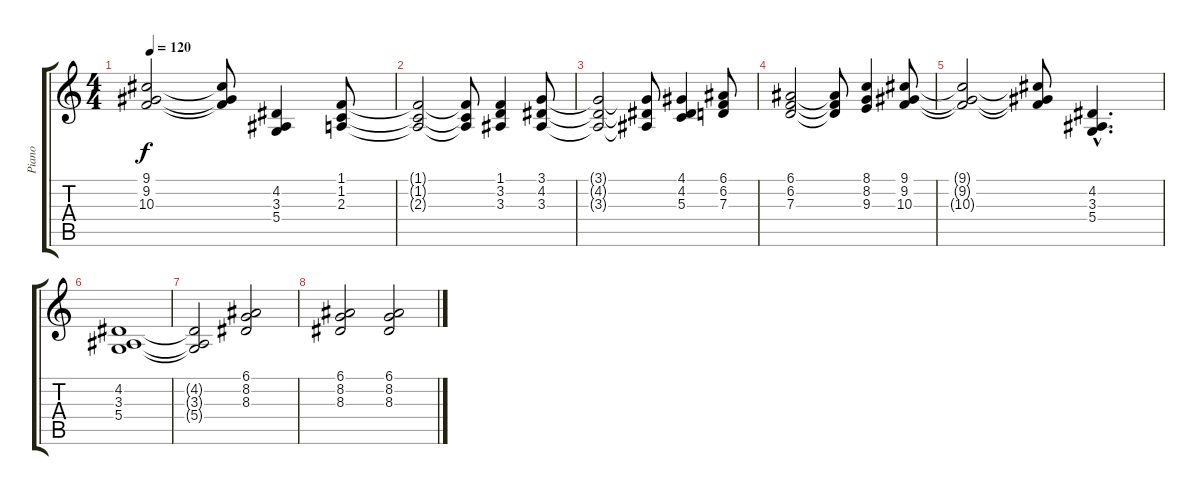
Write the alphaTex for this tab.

\track ("Piano" "Piano") {instrument acousticgrandpiano}
\staff {score tabs}
\tuning (E4 B3 G3 D3 A2 E2) {hide}
\ts (4 4)
\tempo 120
\clef g2
\ks c
(9.1{t} 9.2{t} 10.3{t}).2{dy f} (9.1{t} 9.2{t} 10.3{t}).8 (4.2 3.3 5.4).4 (1.1 1.2 2.3).8 |
(1.1{t} 1.2{t} 2.3{t}).2 (1.1{t} 1.2{t} 2.3{t}).8 (1.1 3.2 3.3).4 (3.1 4.2 3.3).8 |
(3.1{t} 4.2{t} 3.3{t}).2 (3.1{t} 4.2{t} 3.3{t}).8 (4.1 4.2 5.3).4 (6.1 6.2 7.3).8 |
(6.1 6.2 7.3).2 (6.1{t} 6.2{t} 7.3{t}).8 (8.1 8.2 9.3).4 (9.1 9.2 10.3).8 |
(9.1{t} 9.2{t} 10.3{t}).2 (9.1{t} 9.2{t} 10.3{t}).8 (4.2{hac} 3.3{hac} 5.4{hac}).4{d} |
(4.2 3.3 5.4).1 |
(4.2{t} 3.3{t} 5.4{t}).2 (6.1 8.2 8.3).2 |
(6.1 8.2 8.3).2 (6.1 8.2 8.3).2
